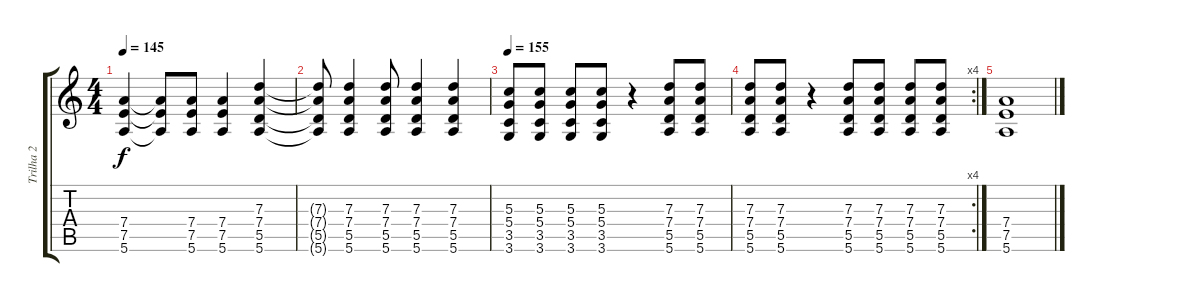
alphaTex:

\track ("Trilha 2" "Trilha 2") {instrument distortionguitar}
\staff {score tabs}
\tuning (E4 B3 G3 D3 A2 E2) {hide}
\ts (4 4)
\tempo 145
\clef g2
\ks c
(7.4 7.5 5.6).4{dy f} (7.4{t} 7.5{t} 5.6{t}).8 (7.4 7.5 5.6).8 (7.4 7.5 5.6).4 (7.3 7.4 5.5 5.6).4 |
(7.3{t} 7.4{t} 5.5{t} 5.6{t}).8 (7.3 7.4 5.5 5.6).4 (7.3 7.4 5.5 5.6).8 (7.3 7.4 5.5 5.6).4 (7.3 7.4 5.5 5.6).4 |
\tempo 155
(5.3 5.4 3.5 3.6).8 (5.3 5.4 3.5 3.6).8 (5.3 5.4 3.5 3.6).8 (5.3 5.4 3.5 3.6).8 r.4 (7.3 7.4 5.5 5.6).8 (7.3 7.4 5.5 5.6).8 |
\rc 4
(7.3 7.4 5.5 5.6).8 (7.3 7.4 5.5 5.6).8 r.4 (7.3 7.4 5.5 5.6).8 (7.3 7.4 5.5 5.6).8 (7.3 7.4 5.5 5.6).8 (7.3 7.4 5.5 5.6).8 |
(7.4 7.5 5.6).1
